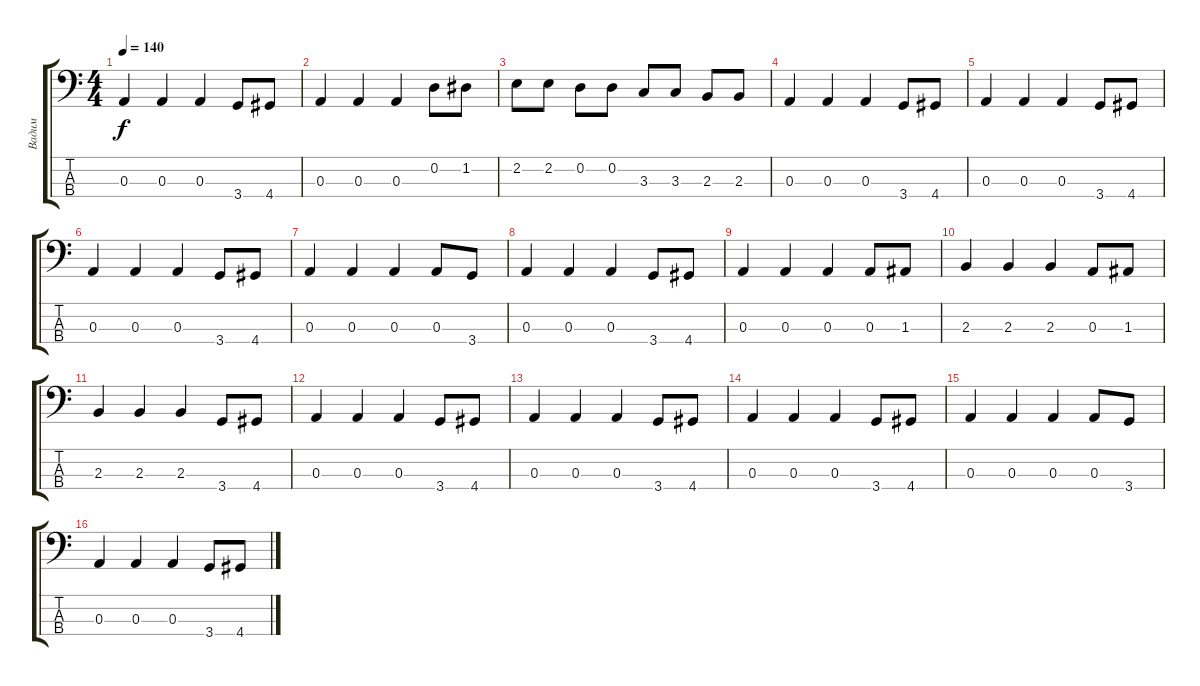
\track ("Вадим" "Вадим") {instrument synthbass2}
\staff {score tabs}
\tuning (G2 D2 A1 E1) {hide}
\ts (4 4)
\tempo 140
\clef f4
\ks c
0.3.4{dy f} 0.3.4 0.3.4 3.4.8 4.4.8 |
0.3.4 0.3.4 0.3.4 0.2.8 1.2.8 |
2.2.8 2.2.8 0.2.8 0.2.8 3.3.8 3.3.8 2.3.8 2.3.8 |
0.3.4 0.3.4 0.3.4 3.4.8 4.4.8 |
0.3.4 0.3.4 0.3.4 3.4.8 4.4.8 |
0.3.4 0.3.4 0.3.4 3.4.8 4.4.8 |
0.3.4 0.3.4 0.3.4 0.3.8 3.4.8 |
0.3.4 0.3.4 0.3.4 3.4.8 4.4.8 |
0.3.4 0.3.4 0.3.4 0.3.8 1.3.8 |
2.3.4 2.3.4 2.3.4 0.3.8 1.3.8 |
2.3.4 2.3.4 2.3.4 3.4.8 4.4.8 |
0.3.4 0.3.4 0.3.4 3.4.8 4.4.8 |
0.3.4 0.3.4 0.3.4 3.4.8 4.4.8 |
0.3.4 0.3.4 0.3.4 3.4.8 4.4.8 |
0.3.4 0.3.4 0.3.4 0.3.8 3.4.8 |
0.3.4 0.3.4 0.3.4 3.4.8 4.4.8
